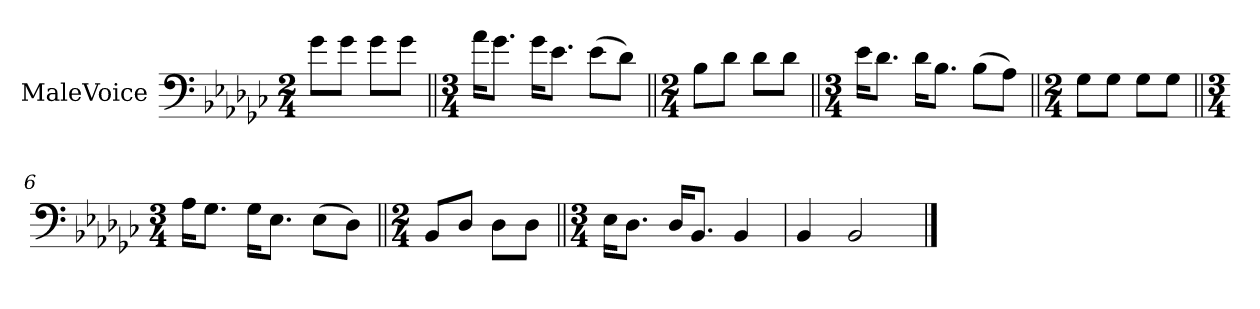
**kern
*part1
*staff1
*I"MaleVoice
*clefF4
*k[b-e-a-d-g-c-]
*M2/4
*MM58
=1
8g-\L
8g-\J
8g-\L
8g-\J
=2||
*M3/4
16a-\KL
8.g-\J
16g-\KL
8.e-\J
(8e-\L
8d-\J)
=3||
*M2/4
8B-\L
8d-\J
8d-\L
8d-\J
=4||
*M3/4
16e-\KL
8.d-\J
16d-\KL
8.B-\J
(8B-\L
8A-\J)
=5||
*M2/4
8G-\L
8G-\J
8G-\L
8G-\J
=6||
*M3/4
16A-\KL
8.G-\J
16G-\KL
8.E-\J
(8E-\L
8D-\J)
=7||
*M2/4
8BB-/L
8D-/J
8D-\L
8D-\J
=8||
*M3/4
16E-\KL
8.D-\J
16D-/KL
8.BB-/J
4BB-
=9
4BB-
2BB-
==
*-
